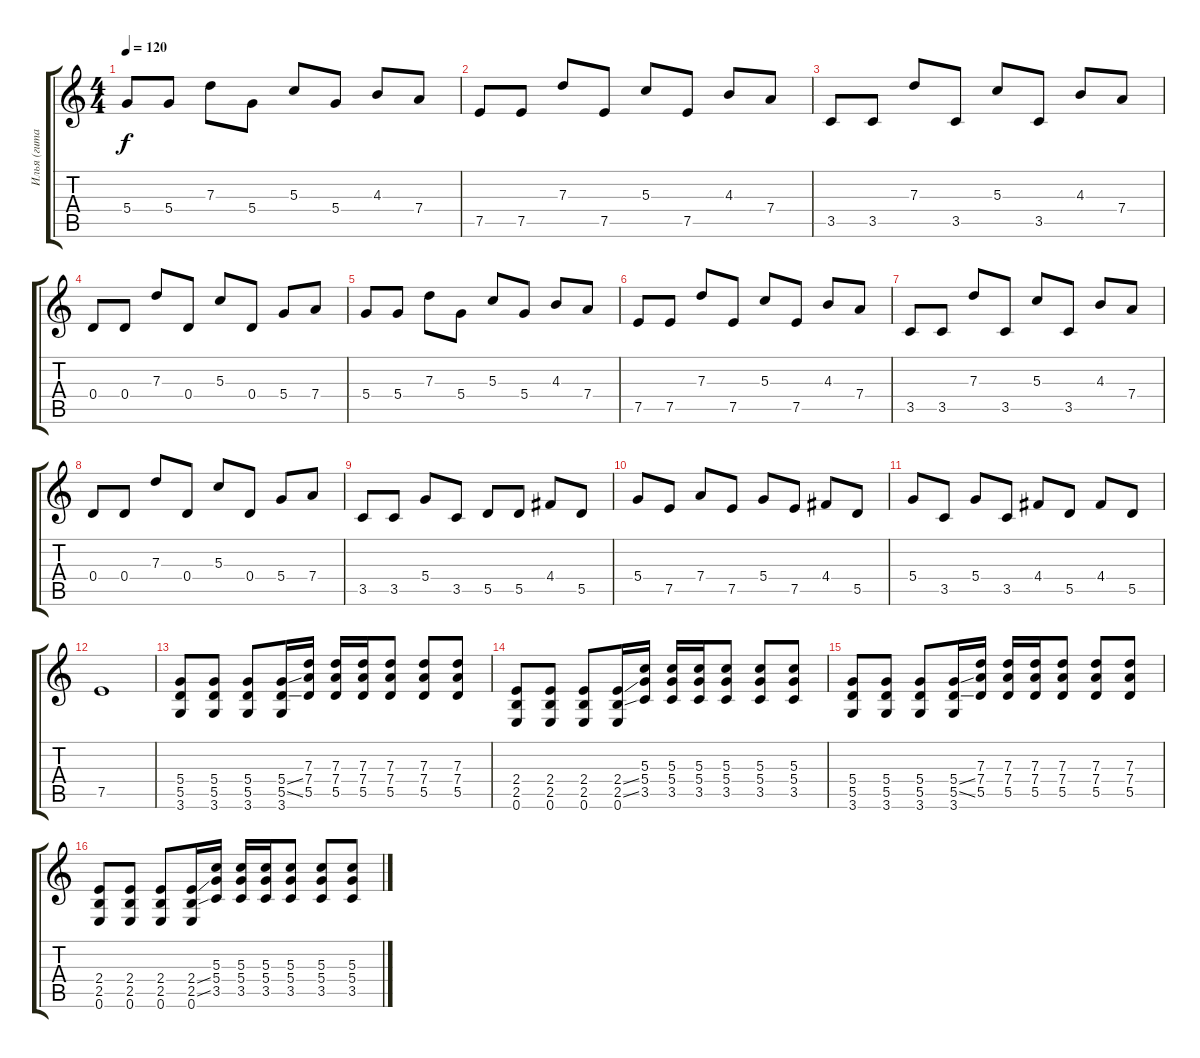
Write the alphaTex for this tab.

\track ("Илья (гитара)" "Илья (гита") {instrument distortionguitar}
\staff {score tabs}
\tuning (E4 B3 G3 D3 A2 E2) {hide}
\ts (4 4)
\tempo 120
\clef g2
\ks c
5.4.8{dy f} 5.4.8 7.3.8 5.4.8 5.3.8 5.4.8 4.3.8 7.4.8 |
7.5.8 7.5.8 7.3.8 7.5.8 5.3.8 7.5.8 4.3.8 7.4.8 |
3.5.8 3.5.8 7.3.8 3.5.8 5.3.8 3.5.8 4.3.8 7.4.8 |
0.4.8 0.4.8 7.3.8 0.4.8 5.3.8 0.4.8 5.4.8 7.4.8 |
5.4.8 5.4.8 7.3.8 5.4.8 5.3.8 5.4.8 4.3.8 7.4.8 |
7.5.8 7.5.8 7.3.8 7.5.8 5.3.8 7.5.8 4.3.8 7.4.8 |
3.5.8 3.5.8 7.3.8 3.5.8 5.3.8 3.5.8 4.3.8 7.4.8 |
0.4.8 0.4.8 7.3.8 0.4.8 5.3.8 0.4.8 5.4.8 7.4.8 |
3.5.8{instrument acousticguitarnylon} 3.5.8 5.4.8 3.5.8 5.5.8 5.5.8 4.4.8 5.5.8 |
5.4.8 7.5.8 7.4.8 7.5.8 5.4.8 7.5.8 4.4.8 5.5.8 |
5.4.8 3.5.8 5.4.8 3.5.8 4.4.8 5.5.8 4.4.8 5.5.8 |
7.5.1 |
(5.4 5.5 3.6).8{instrument distortionguitar} (5.4 5.5 3.6).8 (5.4 5.5 3.6).8 (5.4{ss} 5.5{ss} 3.6).16 (7.3 7.4 5.5).16 (7.3 7.4 5.5).16 (7.3 7.4 5.5).16 (7.3 7.4 5.5).8 (7.3 7.4 5.5).8 (7.3 7.4 5.5).8 |
(2.4 2.5 0.6).8 (2.4 2.5 0.6).8 (2.4 2.5 0.6).8 (2.4{ss} 2.5{ss} 0.6).16 (5.3 5.4 3.5).16 (5.3 5.4 3.5).16 (5.3 5.4 3.5).16 (5.3 5.4 3.5).8 (5.3 5.4 3.5).8 (5.3 5.4 3.5).8 |
(5.4 5.5 3.6).8 (5.4 5.5 3.6).8 (5.4 5.5 3.6).8 (5.4{ss} 5.5{ss} 3.6).16 (7.3 7.4 5.5).16 (7.3 7.4 5.5).16 (7.3 7.4 5.5).16 (7.3 7.4 5.5).8 (7.3 7.4 5.5).8 (7.3 7.4 5.5).8 |
(2.4 2.5 0.6).8 (2.4 2.5 0.6).8 (2.4 2.5 0.6).8 (2.4{ss} 2.5{ss} 0.6).16 (5.3 5.4 3.5).16 (5.3 5.4 3.5).16 (5.3 5.4 3.5).16 (5.3 5.4 3.5).8 (5.3 5.4 3.5).8 (5.3 5.4 3.5).8
